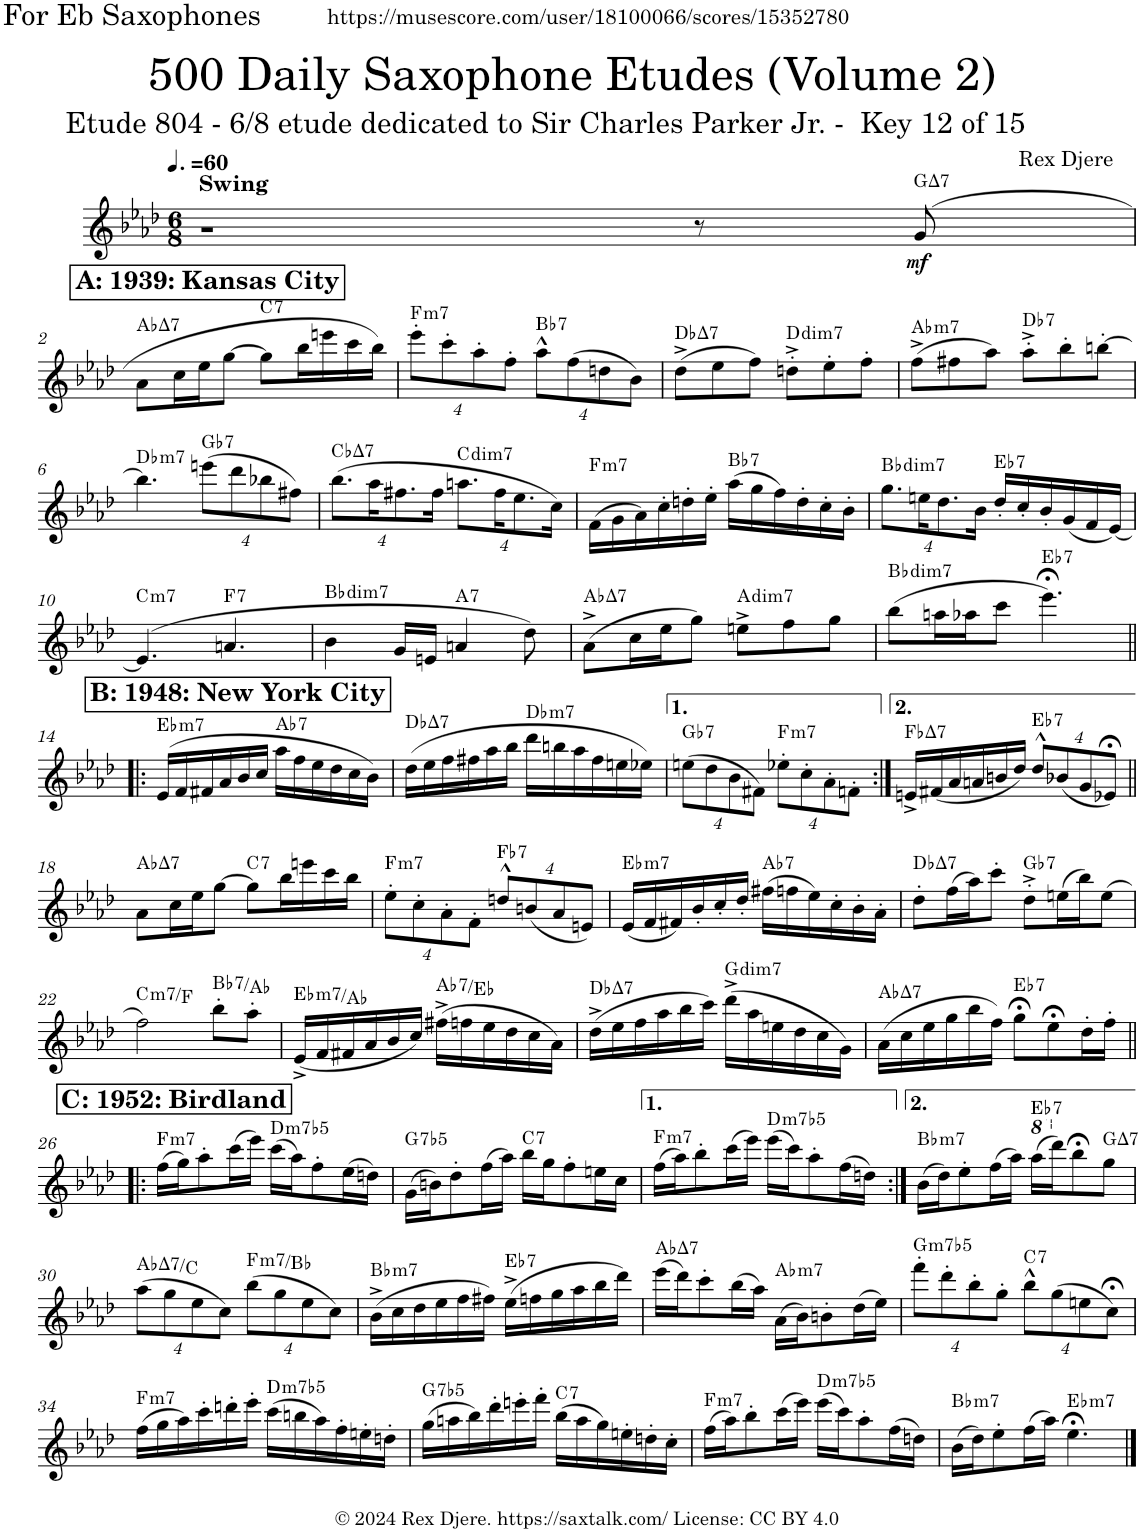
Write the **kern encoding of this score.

**kern	**dynam	**harte
*part1	*part1	*part1
*staff1	*staff1	*
*I"Alto Saxophone	*	*
*I'A. Sax.	*	*
*clefG2	*	*
*Trd5c9	*	*
*k[b-e-a-d-]	*	*
*M6/8	*	*
*MM90	*	*
=1	=1	=1
!LO:TX:a:B:t=Swing	!	!
2ra	.	.
8r	.	.
!	!LO:DY:b	!LO:H:kt=7
(8g/	mf	G:maj7
!!LO:LB:g=z
!!LO:REH:place=s1:a:B:cj:fs=14:t=A&colon; 1939&colon; Kansas City
=2	=2	=2
!	!	!LO:H:kt=7
8a-\L	.	Ab:maj7
16cc\L	.	.
16ee-\J	.	.
[8gg\J	.	.
!	!	!LO:H:kt=7
8gg\L]	.	C:7
16bb-\L	.	.
16eeen\	.	.
16ccc\	.	.
16bb-\JJ)	.	.
=3	=3	=3
*Xbrackettup	*	*
!	!	!LO:H:kt=m7
32%3eee-'\L	.	F:min7
32%3ccc'\	.	.
32%3aa-'\	.	.
32%3ff'\J	.	.
!	!	!LO:H:kt=7
32%3aa-^^\L	.	Bb:7
(32%3ff\	.	.
32%3ddn\	.	.
32%3b-\J)	.	.
=4	=4	=4
!	!	!LO:H:kt=7
(8dd-^\L	.	Db:maj7
8ee-\	.	.
8ff\J)	.	.
!	!	!LO:H:kt=dim7
8ddn'^\L	.	D:dim7
8ee-'\	.	.
8ff'\J	.	.
=5	=5	=5
!	!	!LO:H:kt=m7
(8ff^\L	.	Ab:min7
8ff#X\	.	.
8aa-\J)	.	.
!	!	!LO:H:kt=7
8aa-'^\L	.	Db:7
8bb-'\	.	.
[8bbn'\J	.	.
!!LO:LB:g=z
=6	=6	=6
!	!	!LO:H:kt=m7
4.bb\]	.	Db:min7
!	!	!LO:H:kt=7
(32%3eeen\L	.	Gb:7
32%3ddd-\	.	.
32%3bb-X\	.	.
32%3ff#X\J)	.	.
=7	=7	=7
!	!	!LO:H:kt=7
(32%3.bb-\L	.	Cb:maj7
64%3aa-\K	.	.
32%3.ff#X\	.	.
64%3ff#\Jk	.	.
!	!	!LO:H:kt=dim7
32%3.aan\L	.	C:dim7
64%3ff#\K	.	.
32%3.ee-\	.	.
64%3cc\Jk)	.	.
=8	=8	=8
!	!	!LO:H:kt=m7
(16f\LL	.	F:min7
16g\	.	.
16a-\)	.	.
16cc'\	.	.
16ddn'\	.	.
16ee-'\JJ	.	.
!	!	!LO:H:kt=7
(16aa-\LL	.	Bb:7
16gg\	.	.
16ff\)	.	.
16dd'\	.	.
16cc'\	.	.
16b-'\JJ	.	.
=9	=9	=9
!	!	!LO:H:kt=dim7
32%3.gg\L	.	Bb:dim7
64%3een\K	.	.
32%3.dd-\	.	.
64%3b-\Jk	.	.
!	!	!LO:H:kt=7
16dd-'/LL	.	Eb:7
16cc'/	.	.
16b-'/	.	.
(16g/	.	.
16f/	.	.
[16e-/JJ)	.	.
!!LO:LB:g=z
=10	=10	=10
!	!	!LO:H:kt=m7
(4.e-/]	.	C:min7
!	!	!LO:H:kt=7
4.an/	.	F:7
=11	=11	=11
!	!	!LO:H:kt=dim7
4b-\	.	Bb:dim7
16g/LL	.	.
16en/JJ	.	.
!	!	!LO:H:kt=7
4an/	.	A:7
8dd-\)	.	.
=12	=12	=12
!	!	!LO:H:kt=7
(8a-^\L	.	Ab:maj7
16cc\L	.	.
16ee-\J	.	.
8gg\J)	.	.
!	!	!LO:H:kt=dim7
8een^\L	.	A:dim7
8ff\	.	.
8gg\J	.	.
=13	=13	=13
!	!	!LO:H:kt=dim7
(8bb-\L	.	Bb:dim7
16aan\L	.	.
16aa-X\J	.	.
8ccc\J	.	.
!	!	!LO:H:kt=7
4.eee-;<\)	.	Eb:7
!!LO:LB:g=z
!!LO:REH:place=s1:a:B:cj:fs=14:t=B&colon; 1948&colon; New York City
=14!|:	=14!|:	=14!|:
!	!	!LO:H:kt=m7
(16e-/LL	.	Eb:min7
16f/	.	.
16f#X/	.	.
16a-/	.	.
16b-/	.	.
16cc/JJ	.	.
!	!	!LO:H:kt=7
16aa-\LL	.	Ab:7
16ff\	.	.
16ee-\	.	.
16dd-\	.	.
16cc\	.	.
16b-\JJ)	.	.
=15	=15	=15
!	!	!LO:H:kt=7
(16dd-\LL	.	Db:maj7
16ee-\	.	.
16ff\	.	.
16ff#X\	.	.
16aa-\	.	.
16bb-\JJ	.	.
!	!	!LO:H:kt=m7
16ddd-\LL	.	Db:min7
16bbn\	.	.
16aa-\	.	.
16ff#\	.	.
16een\	.	.
16ee-X\JJ)	.	.
=16	=16	=16
!	!	!LO:H:kt=7
(32%3een\L	.	Gb:7
32%3dd-\	.	.
32%3b-\	.	.
32%3f#X\J)	.	.
!	!	!LO:H:kt=m7
32%3ee-X'\L	.	F:min7
32%3cc'\	.	.
32%3a-'\	.	.
32%3fn'\J	.	.
=17:|!	=17:|!	=17:|!
!	!	!LO:H:kt=7
16en^/LL	.	Fb:maj7
(16f#X/	.	.
16a-/	.	.
16an/	.	.
16bn/	.	.
16dd-/JJ)	.	.
!	!	!LO:H:kt=7
32%3dd-^^/L	.	Eb:7
(32%3b-X/	.	.
32%3g/	.	.
32%3e-X;</J)	.	.
!!LO:LB:g=z
=18||	=18||	=18||
!	!	!LO:H:kt=7
8a-\L	.	Ab:maj7
16cc\L	.	.
16ee-\J	.	.
[8gg\J	.	.
!	!	!LO:H:kt=7
8gg\L]	.	C:7
16bb-\L	.	.
16eeen\	.	.
16ccc\	.	.
16bb-\JJ	.	.
=19	=19	=19
!	!	!LO:H:kt=m7
32%3ee-'\L	.	F:min7
32%3cc'\	.	.
32%3a-'\	.	.
32%3f'\J	.	.
!	!	!LO:H:kt=7
32%3ddn^^/L	.	Fb:7
(32%3bn/	.	.
32%3a-/	.	.
32%3en/J)	.	.
=20	=20	=20
!	!	!LO:H:kt=m7
(16e-/LL	.	Eb:min7
16f/	.	.
16f#X/)	.	.
16b-'/	.	.
16cc'/	.	.
16dd-'/JJ	.	.
!	!	!LO:H:kt=7
(16ff#X\LL	.	Ab:7
16ffn\	.	.
16ee-\)	.	.
16cc'\	.	.
16b-'\	.	.
16a-'\JJ	.	.
=21	=21	=21
!	!	!LO:H:kt=7
8dd-'\L	.	Db:maj7
(16ff\L	.	.
16aa-\J)	.	.
8ccc'\J	.	.
!	!	!LO:H:kt=7
8dd-^'\L	.	Gb:7
(16een\L	.	.
16bb-\J)	.	.
(8ee\J	.	.
!!LO:LB:g=z
=22	=22	=22
!	!	!LO:H:kt=m7
2ff\)	.	C:min7/4
!	!	!LO:H:kt=7
8bb-'\L	.	Bb:7/b7
8aa-'\J	.	.
=23	=23	=23
!	!	!LO:H:kt=m7
(16e-^/LL	.	Eb:min7/4
16f/	.	.
16f#X/	.	.
16a-/	.	.
16b-/	.	.
16cc/JJ)	.	.
!	!	!LO:H:kt=7
(16ff#X^\LL	.	Ab:7/5
16ffn\	.	.
16ee-\	.	.
16dd-\	.	.
16cc\	.	.
16a-\JJ)	.	.
=24	=24	=24
!	!	!LO:H:kt=7
(16dd-^\LL	.	Db:maj7
16ee-\	.	.
16ff\	.	.
16aa-\	.	.
16bb-\	.	.
16ccc\JJ)	.	.
!	!	!LO:H:kt=dim7
(16ddd-^\LL	.	G:dim7
16aa-\	.	.
16een\	.	.
16dd-\	.	.
16cc\	.	.
16g\JJ)	.	.
=25	=25	=25
!	!	!LO:H:kt=7
(16a-\LL	.	Ab:maj7
16cc\	.	.
16ee-\	.	.
16gg\	.	.
16bb-\	.	.
16ff\JJ)	.	.
!	!	!LO:H:kt=7
8gg;<\L	.	Eb:7
8ee-;<\	.	.
16dd-'\L	.	.
16ff'\JJ	.	.
!!LO:LB:g=z
!!LO:REH:place=s1:a:B:cj:fs=14:t=C&colon; 1952&colon; Birdland
=26!|:	=26!|:	=26!|:
!	!	!LO:H:kt=m7
(16ff\LL	.	F:min7
16gg\J)	.	.
8aa-'\	.	.
(16ccc\L	.	.
16eee-\JJ)	.	.
!	!	!LO:H:kt=m7b5
(16ccc\LL	.	D:hdim7
16aa-\J)	.	.
8ff'\	.	.
(16ee-\L	.	.
16ddn\JJ)	.	.
=27	=27	=27
!	!	!LO:H:kt=7
(16g\LL	.	G:(3,b5,b7)
16bn\J)	.	.
8dd-'\	.	.
(16ff\L	.	.
16aa-\JJ)	.	.
!	!	!LO:H:kt=7
16bb-\LL	.	C:7
16gg\J	.	.
8ff'\	.	.
16een\L	.	.
16cc\JJ	.	.
=28	=28	=28
!	!	!LO:H:kt=m7
(16ff\LL	.	F:min7
16aa-\J)	.	.
8bb-'\	.	.
(16ccc\L	.	.
16eee-\JJ)	.	.
!	!	!LO:H:kt=m7b5
(16eee-\LL	.	D:hdim7
16ccc\J)	.	.
8aa-'\	.	.
(16ff\L	.	.
16ddn\JJ)	.	.
=29:|!	=29:|!	=29:|!
!	!	!LO:H:kt=m7
(16b-\LL	.	Bb:min7
16dd-\J)	.	.
8ee-'\	.	.
(16ff\L	.	.
16aa-\JJ)	.	.
*8va	*	*
!	!	!LO:H:kt=7
(16aaa-\LL	.	Eb:7
*X8va	*	*
16ddd-\J)	.	.
8bb-;<\	.	.
!	!	!LO:H:kt=7
8gg\J	.	G:maj7
!!LO:LB:g=z
=30	=30	=30
!	!	!LO:H:kt=7
(32%3aa-\L	.	Ab:maj7/3
32%3gg\	.	.
32%3ee-\	.	.
32%3cc\J)	.	.
!	!	!LO:H:kt=m7
(32%3bb-\L	.	F:min7/4
32%3gg\	.	.
32%3ee-\	.	.
32%3cc\J)	.	.
=31	=31	=31
!	!	!LO:H:kt=m7
(16b-^\LL	.	Bb:min7
16cc\	.	.
16dd-\	.	.
16ee-\	.	.
16ff\	.	.
16ff#X\JJ)	.	.
!	!	!LO:H:kt=7
(16ee-^\LL	.	Eb:7
16ffn\	.	.
16gg\	.	.
16aa-\	.	.
16bb-\	.	.
16ddd-\JJ)	.	.
=32	=32	=32
!	!	!LO:H:kt=7
(16eee-\LL	.	Ab:maj7
16ddd-\J)	.	.
8ccc'\	.	.
(16bb-\L	.	.
16aa-\JJ)	.	.
!	!	!LO:H:kt=m7
(16a-\LL	.	Ab:min7
16b-\J)	.	.
8bn'\	.	.
(16dd-\L	.	.
16ee-\JJ)	.	.
=33	=33	=33
!	!	!LO:H:kt=m7b5
32%3fff'\L	.	G:hdim7
32%3ddd-'\	.	.
32%3bb-'\	.	.
32%3gg'\J	.	.
!	!	!LO:H:kt=7
32%3bb-^^\L	.	C:7
(32%3gg\	.	.
32%3een\	.	.
32%3cc;<\J)	.	.
!!LO:LB:g=z
=34	=34	=34
!	!	!LO:H:kt=m7
(16ff\LL	.	F:min7
16gg\	.	.
16aa-\)	.	.
16ccc'\	.	.
16dddn'\	.	.
16eee-'\JJ	.	.
!	!	!LO:H:kt=m7b5
(16ccc\LL	.	D:hdim7
16bbn\	.	.
16aa-\)	.	.
16ff'\	.	.
16een'\	.	.
16ddn'\JJ	.	.
=35	=35	=35
!	!	!LO:H:kt=7
(16gg\LL	.	G:(3,b5,b7)
16aan\	.	.
16bb-\)	.	.
16ddd-'\	.	.
16eeen'\	.	.
16fff'\JJ	.	.
!	!	!LO:H:kt=7
(16bb-\LL	.	C:7
16aa\	.	.
16gg\)	.	.
16een'\	.	.
16ddn'\	.	.
16cc'\JJ	.	.
=36	=36	=36
!	!	!LO:H:kt=m7
(16ff\LL	.	F:min7
16aa-\J)	.	.
8bb-'\	.	.
(16ccc\L	.	.
16eee-\JJ)	.	.
!	!	!LO:H:kt=m7b5
(16eee-\LL	.	D:hdim7
16ccc\J)	.	.
8aa-'\	.	.
(16ff\L	.	.
16ddn\JJ)	.	.
=37	=37	=37
!	!	!LO:H:kt=m7
(16b-\LL	.	Bb:min7
16dd-\J)	.	.
8ee-'\	.	.
(16ff\L	.	.
16aa-\JJ)	.	.
!	!	!LO:H:kt=m7
4.ee-;<\	.	Eb:min7
==	==	==
*-	*-	*-
